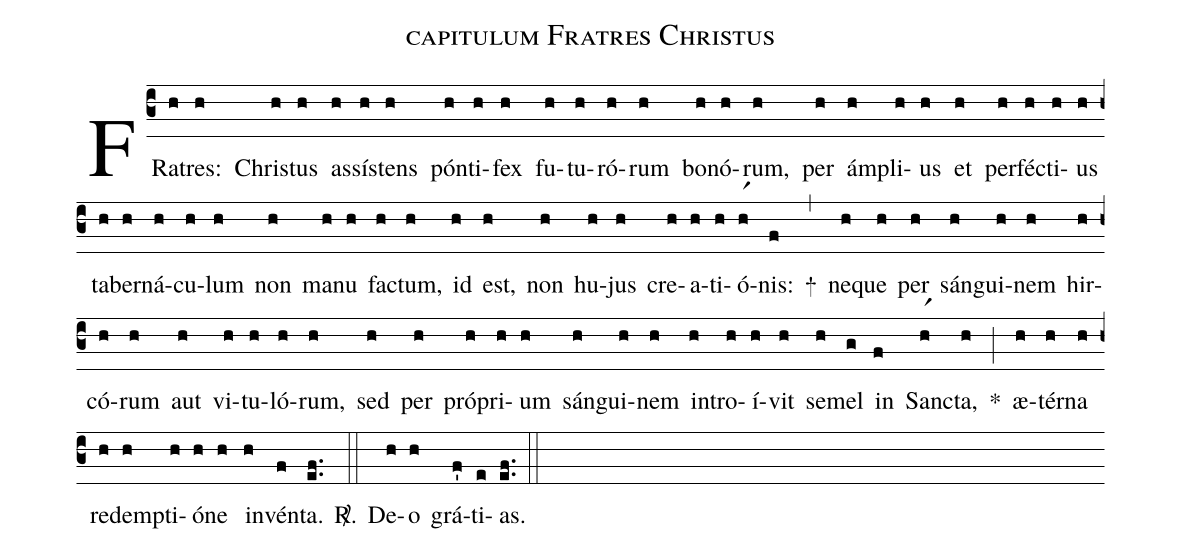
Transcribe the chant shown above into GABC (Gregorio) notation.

name: capitulum Fratres Christus;
%%
(c3)
FRa(h)tres:(h) Chris(h)tus(h) as(h)sís(h)tens(h) pón(h)ti(h)fex(h) fu(h)tu(h)ró(h)rum(h) bo(h)nó(h)rum,(h) per(h) ám(h)pli(h)us(h) et(h) per(h)féc(h)ti(h)us(h) ta(h)ber(h)ná(h)cu(h)lum(h) non(h) ma(h)nu(h) fac(h)tum,(h) id(h) est,(h) non(h) hu(h)jus(h) cre(h)a(h)ti(h)ó(hr1)nis:(f) +(,)
ne(h)que(h) per(h) sán(h)gui(h)nem(h) hir(h)có(h)rum(h) aut(h) vi(h)tu(h)ló(h)rum,(h) sed(h) per(h) pró(h)pri(h)um(h) sán(h)gui(h)nem(h) in(h)tro(h)í(h)vit(h) se(h)mel(g) in(f) Sanc(hr1)ta,(h) *(;)
æ(h)tér(h)na(h) red(h)emp(h)ti(h)ó(h)ne(h) in(h)vén(f)ta.(ef..) <sp>R/</sp>.(::)
De(h)o(h) grá(f')ti(e)as.(e.f.) (::)
